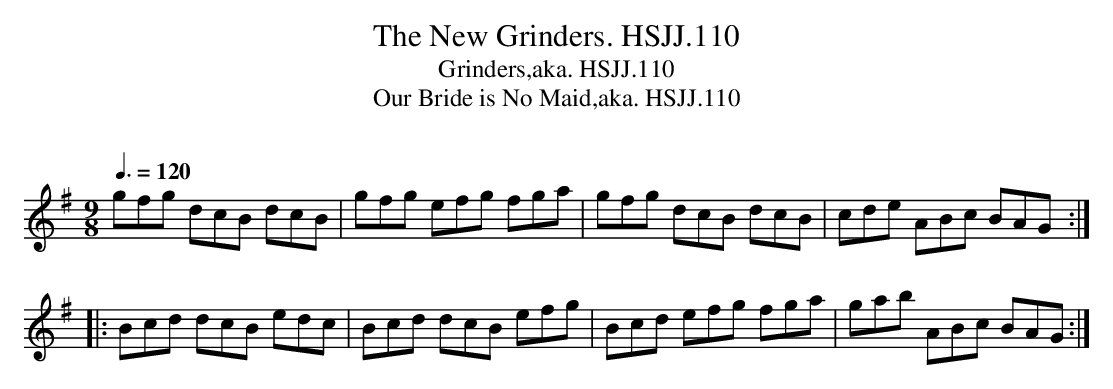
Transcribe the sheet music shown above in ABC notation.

X:1
T:New Grinders. HSJJ.110, The
T:Grinders,aka. HSJJ.110
T:Our Bride is No Maid,aka. HSJJ.110
M:9/8
L:1/8
Q:3/8=120
O:
K:G
gfg dcB dcB|gfg efg fga|gfg dcB dcB|cde ABc BAG:|
|:Bcd dcB edc|Bcd dcB efg|Bcd efg fga|gab ABc BAG:|
